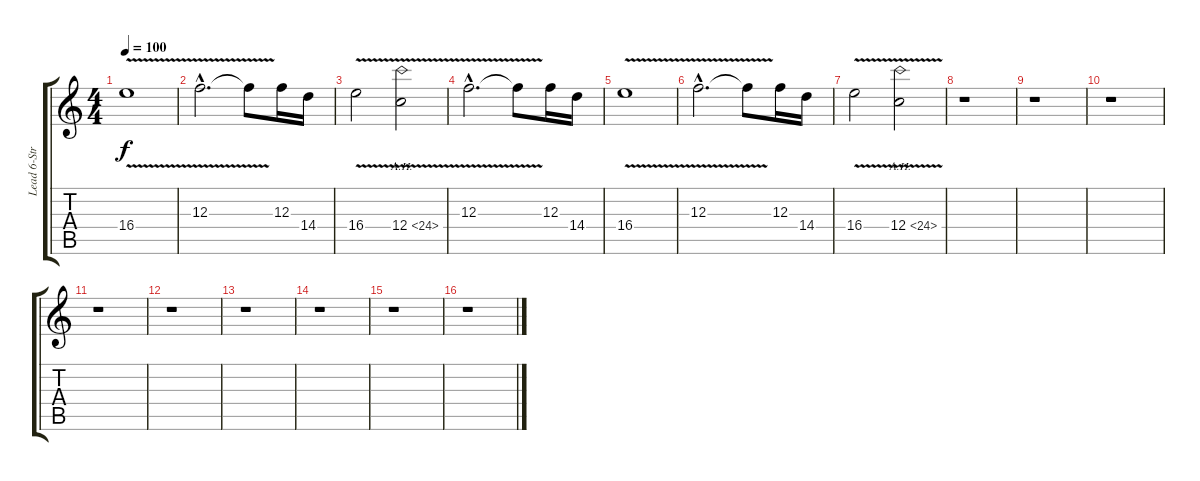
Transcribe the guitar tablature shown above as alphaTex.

\track ("Lead 6-Strings" "Lead 6-Str") {instrument distortionguitar}
\staff {score tabs}
\tuning (D4 A3 F3 C3 G2 C2) {hide}
\ts (4 4)
\tempo 100
\clef g2
\ks c
16.4{v}.1{dy f} |
12.3{v hac}.2{d} 12.3{t}.8 12.3.16 14.4.16 |
16.4{v}.2 12.4{ah 12 v}.2 |
12.3{v hac}.2{d} 12.3{t}.8 12.3.16 14.4.16 |
16.4{v}.1 |
12.3{v hac}.2{d} 12.3{t}.8 12.3.16 14.4.16 |
16.4{v}.2 12.4{ah 12 v}.2 |
r.1 |
r.1 |
r.1 |
r.1 |
r.1 |
r.1 |
r.1 |
r.1 |
r.1
